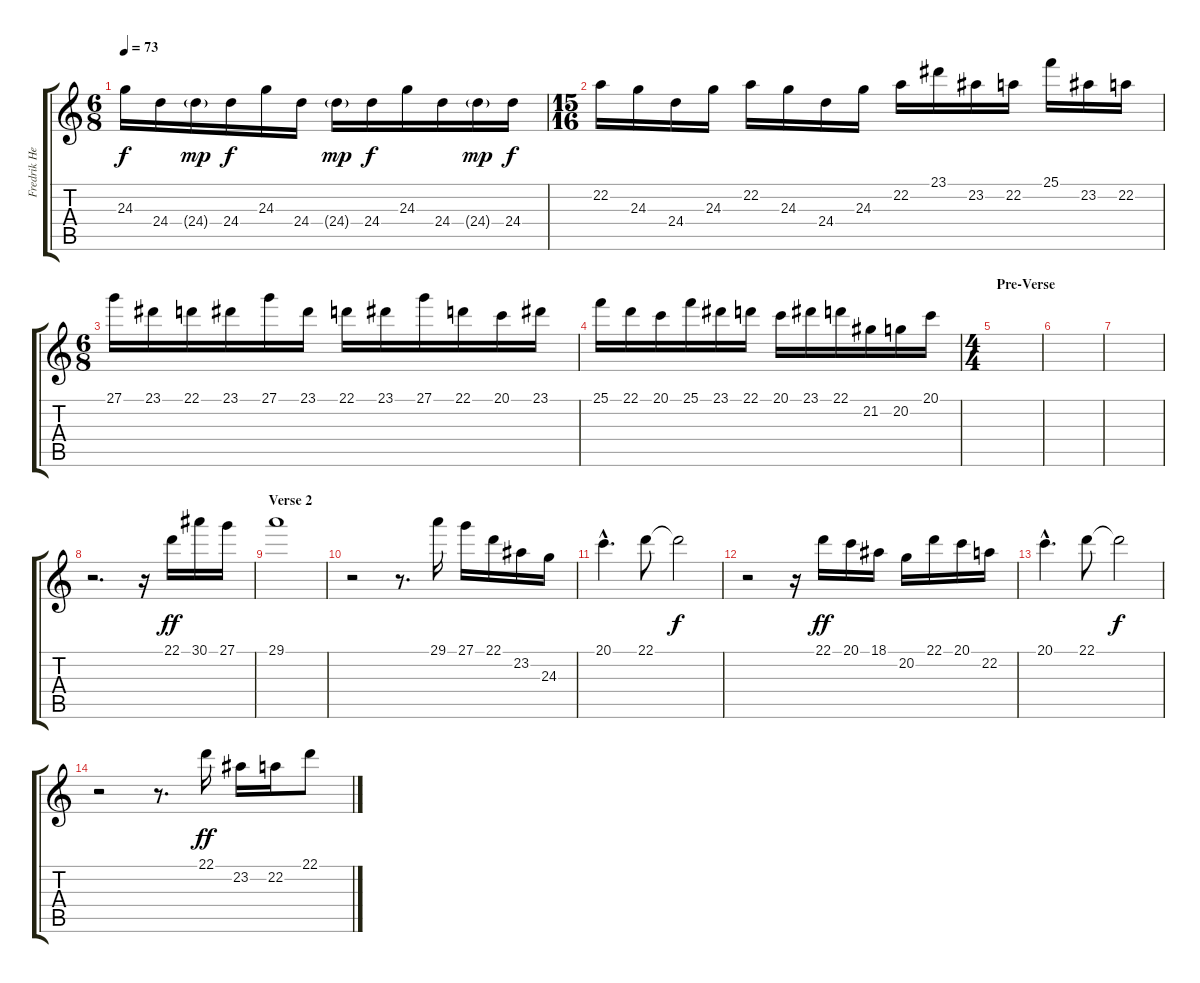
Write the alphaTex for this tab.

\track ("Fredrik Hermansson" "Fredrik He") {instrument brightacousticpiano}
\staff {score tabs}
\tuning (E4 B3 G3 D3 A2 E2) {hide}
\ts (6 8)
\tempo 73
\clef g2
\ks c
24.3.16{dy f} 24.4.16 24.4{g}.16{dy mp} 24.4.16{dy f} 24.3.16 24.4.16 24.4{g}.16{dy mp} 24.4.16{dy f} 24.3.16 24.4.16 24.4{g}.16{dy mp} 24.4.16{dy f} |
\ts (15 16)
22.2.16 24.3.16 24.4.16 24.3.16 22.2.16 24.3.16 24.4.16 24.3.16 22.2.16 23.1.16 23.2.16 22.2.16 25.1.16 23.2.16 22.2.16 |
\ts (6 8)
27.1.16 23.1.16 22.1.16 23.1.16 27.1.16 23.1.16 22.1.16 23.1.16 27.1.16 22.1.16 20.1.16 23.1.16 |
25.1.16 22.1.16 20.1.16 25.1.16 23.1.16 22.1.16 20.1.16 23.1.16 22.1.16 21.2.16 20.2.16 20.1.16 |
\ts (4 4)
\section ("" "Pre-Verse")
|
|
|
r.2{d} r.16 22.1.16{dy ff} 30.1.16 27.1.16 |
\section ("" "Verse 2")
29.1.1 |
r.2 r.8{d} 29.1.16 27.1.16 22.1.16 23.2.16 24.3.16 |
20.1{hac}.4{d} 22.1.8 22.1{t}.2{dy f} |
r.2 r.16 22.1.16{dy ff} 20.1.16 18.1.16 20.2.16 22.1.16 20.1.16 22.2.16 |
20.1{hac}.4{d} 22.1.8 22.1{t}.2{dy f} |
r.2 r.8{d} 22.1.16{dy ff} 23.2.16 22.2.16 22.1.8
